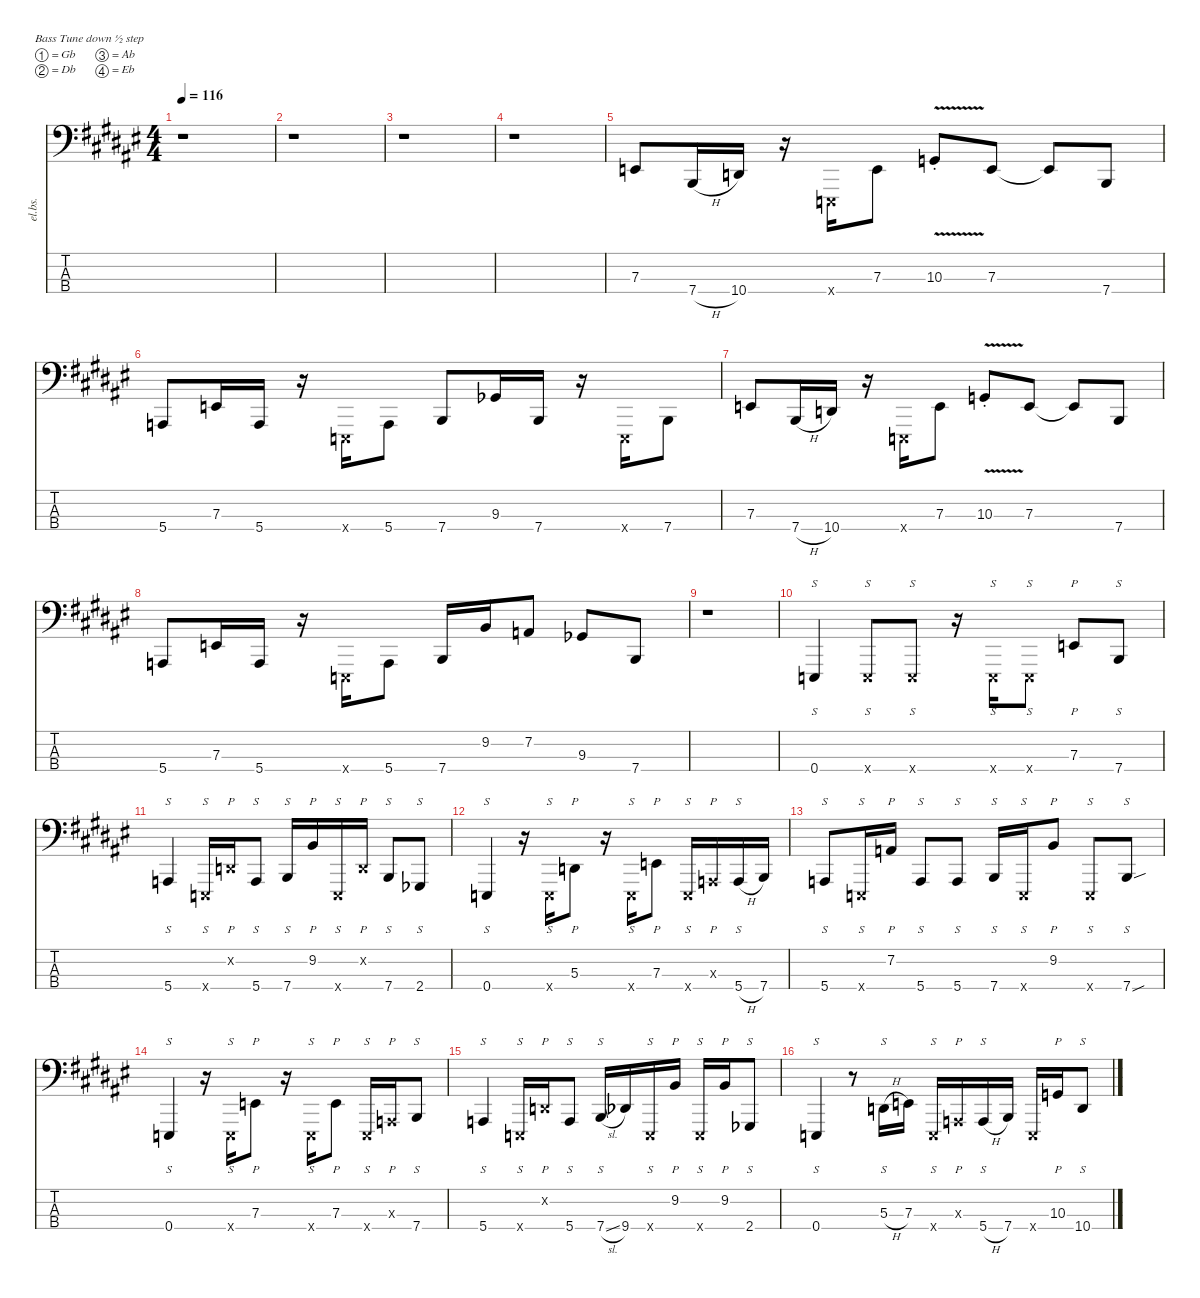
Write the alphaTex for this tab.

\defaultSystemsLayout 4
\hideDynamics
\bracketExtendMode nobrackets
\track ("Electric Bass" "el.bs.") {instrument electricbassfinger}
\staff {score tabs}
\tuning (Gb2 Db2 Ab1 Eb1)
\displaytranspose 1
\ts (4 4)
\tempo 116
\clef f4
\ks f#
r.1{dy mf instrument electricbassfinger beam Down} |
r.1{beam Down} |
r.1{beam Down} |
r.1{beam Down} |
7.3{acc forcenatural}.8{beam Up} 7.4{h acc forcenatural}.16{beam Up} 10.4{acc forcenatural}.16{beam Up} r.16{beam Down} 0.4{x acc forcenatural}.16{beam Up} 7.3{acc forcenatural}.8{beam Up} 10.3{v st acc forcenatural}.8{beam Up} 7.3{acc forcenatural}.8{beam Up} 7.3{t acc forcenatural}.8{beam Up} 7.4{acc forcenatural}.8{beam Up} |
5.4{acc forcenatural}.8{beam Up} 7.3{acc forcenatural}.16{beam Up} 5.4{acc forcenatural}.16{beam Up} r.16{beam Down} 0.4{x acc forcenatural}.16{beam Up} 5.4{acc forcenatural}.8{beam Up} 7.4{acc forcenatural}.8{beam Up} 9.3{acc b}.16{beam Up} 7.4{acc forcenatural}.16{beam Up} r.16{beam Down} 0.4{x acc forcenatural}.16{beam Up} 7.4{acc forcenatural}.8{beam Up} |
7.3{acc forcenatural}.8{beam Up} 7.4{h acc forcenatural}.16{beam Up} 10.4{acc forcenatural}.16{beam Up} r.16{beam Down} 0.4{x acc forcenatural}.16{beam Up} 7.3{acc forcenatural}.8{beam Up} 10.3{v st acc forcenatural}.8{beam Up} 7.3{acc forcenatural}.8{beam Up} 7.3{t acc forcenatural}.8{beam Up} 7.4{acc forcenatural}.8{beam Up} |
5.4{acc forcenatural}.8{beam Up} 7.3{acc forcenatural}.16{beam Up} 5.4{acc forcenatural}.16{beam Up} r.16{beam Down} 0.4{x acc forcenatural}.16{beam Up} 5.4{acc forcenatural}.8{beam Up} 7.4{acc forcenatural}.16{beam Up} 9.2{acc forcenatural}.16{beam Up} 7.2{acc forcenatural}.8{beam Up} 9.3{acc b}.8{beam Up} 7.4{acc forcenatural}.8{beam Up} |
r.1{beam Down} |
0.4{acc forcenatural}.4{s beam Up} 0.4{x acc forcenatural}.8{s beam Up} 0.4{x acc forcenatural}.8{s beam Up} r.16{beam Down} 0.4{x acc forcenatural}.16{s beam Up} 0.4{x acc forcenatural}.8{s beam Up} 7.3{acc forcenatural}.8{p beam Up} 7.4{acc forcenatural}.8{s beam Up} |
5.4{acc forcenatural}.4{s beam Up} 0.4{x acc forcenatural}.16{s beam Up} 0.2{x acc forcenatural}.16{p beam Up} 5.4{acc forcenatural}.8{s beam Up} 7.4{acc forcenatural}.16{s beam Up} 9.2{acc forcenatural}.16{p beam Up} 0.4{x acc forcenatural}.16{s beam Up} 0.2{x acc forcenatural}.16{p beam Up} 7.4{acc forcenatural}.8{s beam Up} 2.4{acc b}.8{s beam Up} |
0.4{acc forcenatural}.4{s beam Up} r.16{beam Down} 0.4{x acc forcenatural}.16{s beam Up} 5.3{acc forcenatural}.8{p beam Up} r.16{beam Down} 0.4{x acc forcenatural}.16{s beam Up} 7.3{acc forcenatural}.8{p beam Up} 0.4{x acc forcenatural}.16{s beam Up} 0.3{x acc forcenatural}.16{p beam Up} 5.4{h acc forcenatural}.16{s beam Up} 7.4{acc forcenatural}.16{beam Up} |
5.4{acc forcenatural}.8{s beam Up} 0.4{x acc forcenatural}.16{s beam Up} 7.2{acc forcenatural}.16{p beam Up} 5.4{acc forcenatural}.8{s beam Up} 5.4{acc forcenatural}.8{s beam Up} 7.4{acc forcenatural}.16{s beam Up} 0.4{x acc forcenatural}.16{s beam Up} 9.2{acc forcenatural}.8{p beam Up} 0.4{x acc forcenatural}.8{s beam Up} 7.4{sou acc forcenatural}.8{s beam Up} |
0.4{acc forcenatural}.4{s beam Up} r.16{beam Down} 0.4{x acc forcenatural}.16{s beam Up} 7.3{acc forcenatural}.8{p beam Up} r.16{beam Down} 0.4{x acc forcenatural}.16{s beam Up} 7.3{acc forcenatural}.8{p beam Up} 0.4{x acc forcenatural}.16{s beam Up} 0.3{x acc forcenatural}.16{p beam Up} 7.4{acc forcenatural}.8{s beam Up} |
5.4{acc forcenatural}.4{s beam Up} 0.4{x acc forcenatural}.16{s beam Up} 0.2{x acc forcenatural}.16{p beam Up} 5.4{acc forcenatural}.8{s beam Up} 7.4{sl acc forcenatural}.16{s beam Up} 9.4{acc b}.16{beam Up} 0.4{x acc forcenatural}.16{s beam Up} 9.2{acc forcenatural}.16{p beam Up} 0.4{x acc forcenatural}.16{s beam Up} 9.2{acc forcenatural}.16{p beam Up} 2.4{acc b}.8{s beam Up} |
0.4{acc forcenatural}.4{s beam Up} r.8{beam Down} 5.3{h acc forcenatural}.16{s beam Up} 7.3{acc forcenatural}.16{beam Up} 0.4{x acc forcenatural}.16{s beam Up} 0.3{x acc forcenatural}.16{p beam Up} 5.4{h acc forcenatural}.16{s beam Up} 7.4{acc forcenatural}.16{beam Up} 0.4{x acc forcenatural}.16{beam Up} 10.3{acc forcenatural}.16{p beam Up} 10.4{acc forcenatural}.8{s beam Up}
